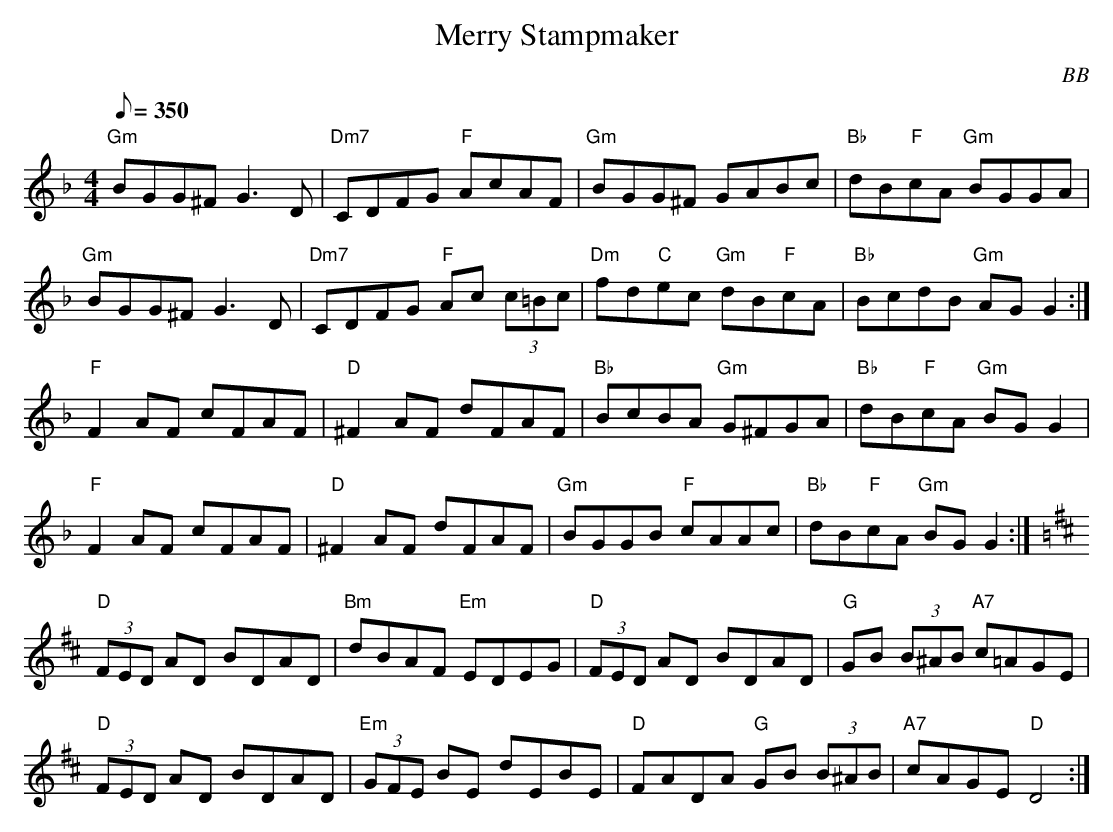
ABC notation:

X:1
T: Merry Stampmaker
C: BB
Q: 1/8=350
M: 4/4
L: 1/8
K: Gdor
"Gm"BGG^F G3 D|"Dm7"CDFG "F"AcAF|"Gm"BGG^F GABc|"Bb"dB"F"cA "Gm"BGGA|
"Gm"BGG^F G3 D|"Dm7"CDFG "F"Ac (3c=Bc|"Dm"fd"C"ec "Gm"dB"F"cA|\
"Bb"BcdB "Gm"AG G2 :|
"F"F2 AF cFAF|"D"^F2 AF dFAF|"Bb"BcBA "Gm"G^FGA|"Bb"dB"F"cA "Gm"BG G2 |
"F"F2 AF cFAF|"D"^F2 AF dFAF|"Gm"BGGB "F"cAAc|"Bb"dB"F"cA "Gm"BG G2 :|
[K:D] "D"(3FED AD BDAD|"Bm"dBAF "Em"EDEG|"D"(3FED AD BDAD|\
"G"GB (3B^AB "A7"c=AGE|
"D"(3FED AD BDAD|"Em"(3GFE BE dEBE|"D"FADA "G"GB (3B^AB|"A7"cAGE "D"D4 :|
